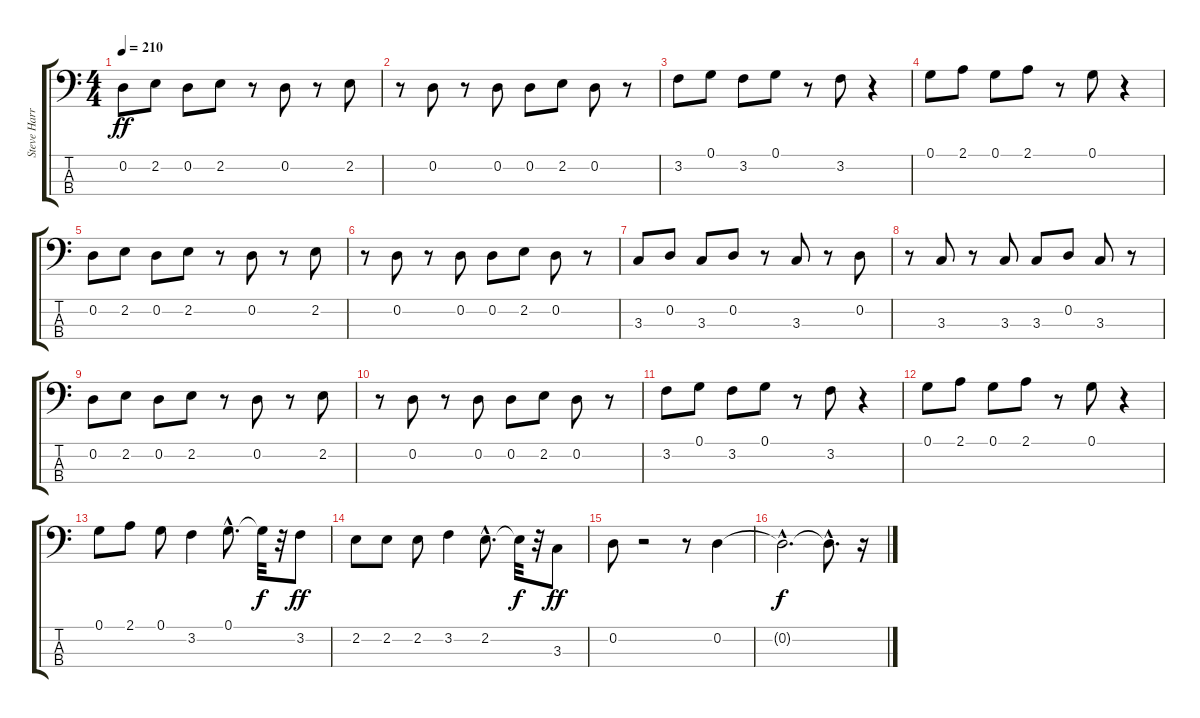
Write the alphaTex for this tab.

\track ("Steve Harris" "Steve Harr") {instrument electricbassfinger}
\staff {score tabs}
\tuning (G2 D2 A1 E1) {hide}
\ts (4 4)
\tempo 210
\clef f4
\ks c
0.2.8{dy ff} 2.2.8 0.2.8 2.2.8 r.8 0.2.8 r.8 2.2.8 |
r.8 0.2.8 r.8 0.2.8 0.2.8 2.2.8 0.2.8 r.8 |
3.2.8 0.1.8 3.2.8 0.1.8 r.8 3.2.8 r.4 |
0.1.8 2.1.8 0.1.8 2.1.8 r.8 0.1.8 r.4 |
0.2.8 2.2.8 0.2.8 2.2.8 r.8 0.2.8 r.8 2.2.8 |
r.8 0.2.8 r.8 0.2.8 0.2.8 2.2.8 0.2.8 r.8 |
3.3.8 0.2.8 3.3.8 0.2.8 r.8 3.3.8 r.8 0.2.8 |
r.8 3.3.8 r.8 3.3.8 3.3.8 0.2.8 3.3.8 r.8 |
0.2.8 2.2.8 0.2.8 2.2.8 r.8 0.2.8 r.8 2.2.8 |
r.8 0.2.8 r.8 0.2.8 0.2.8 2.2.8 0.2.8 r.8 |
3.2.8 0.1.8 3.2.8 0.1.8 r.8 3.2.8 r.4 |
0.1.8 2.1.8 0.1.8 2.1.8 r.8 0.1.8 r.4 |
0.1.8 2.1.8 0.1.8 3.2.4 0.1{hac}.8{d} 0.1{t}.32{dy f} r.32 3.2.8{dy ff} |
2.2.8 2.2.8 2.2.8 3.2.4 2.2{hac}.8{d} 2.2{t}.32{dy f} r.32 3.3.8{dy ff} |
0.2.8 r.2 r.8 0.2.4 |
0.2{hac t}.2{d dy f} 0.2{hac t}.8{d} r.16
